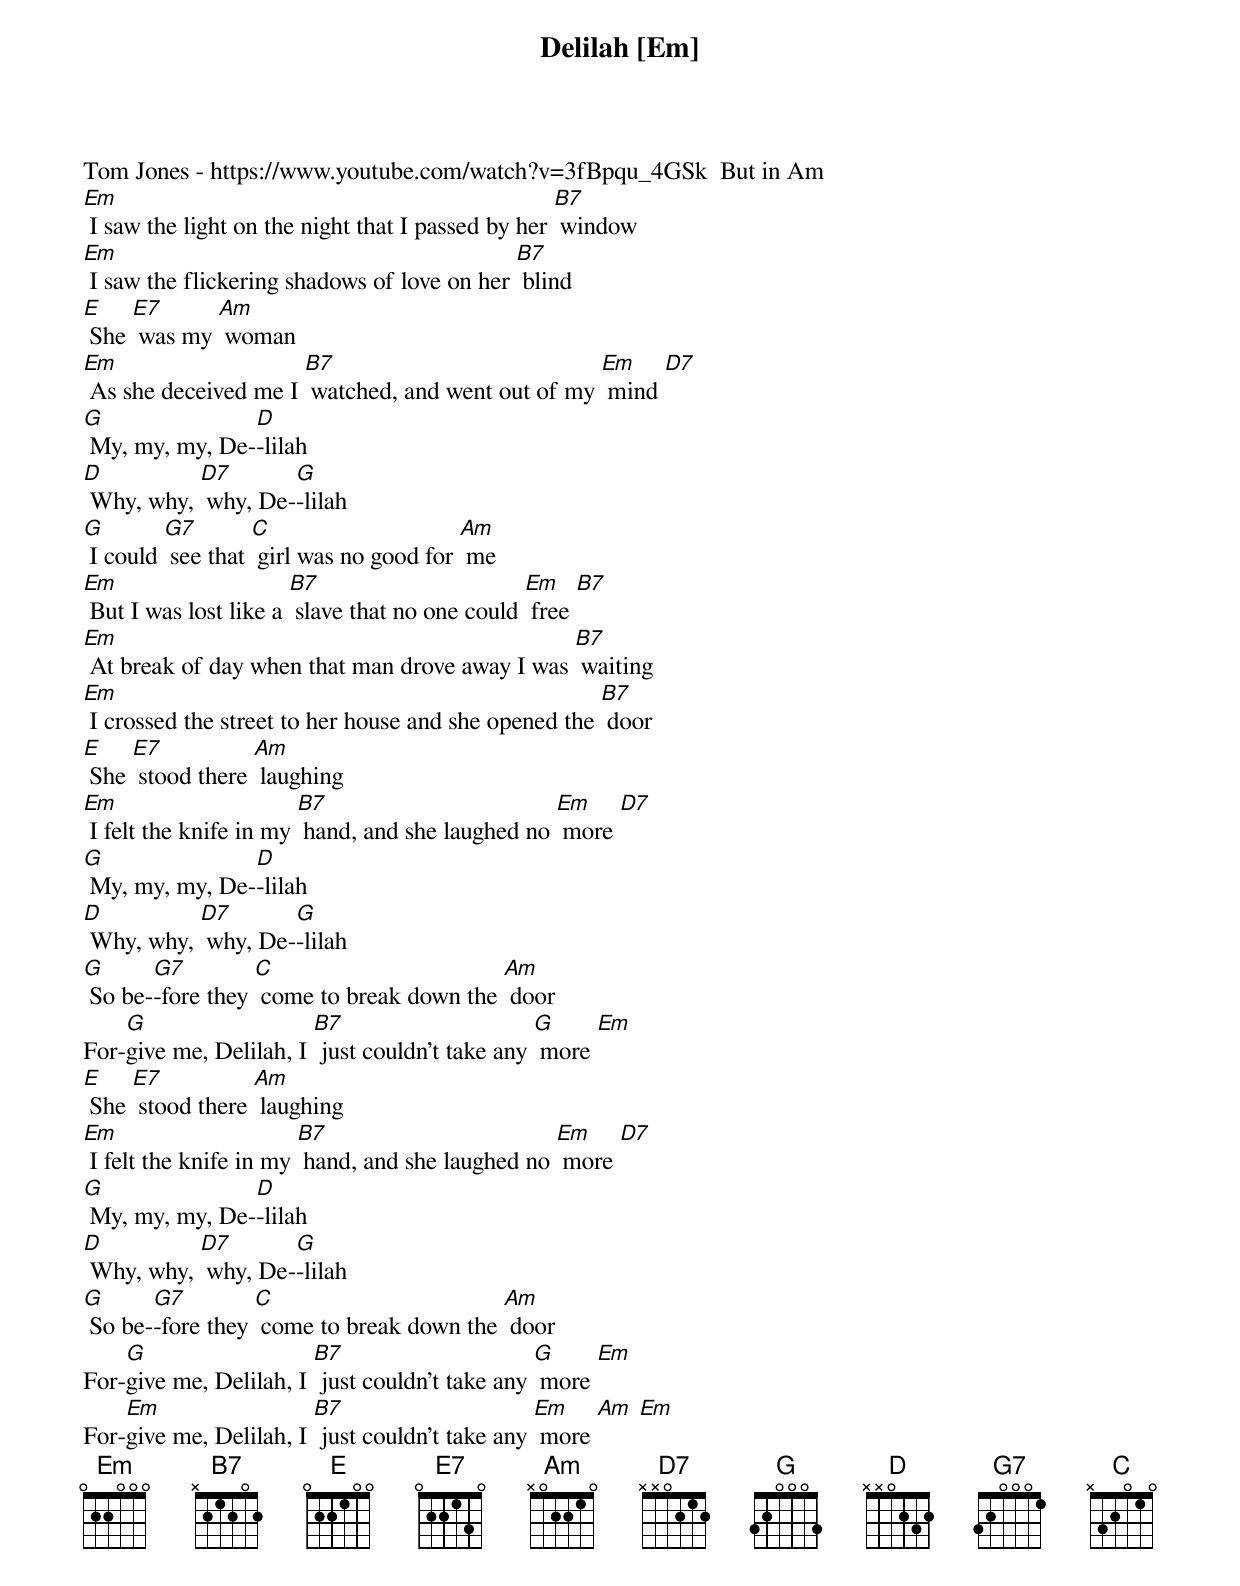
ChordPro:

{t: Delilah [Em] }
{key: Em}
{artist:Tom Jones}
Tom Jones - https://www.youtube.com/watch?v=3fBpqu_4GSk  But in Am
{c: }
[Em] I saw the light on the night that I passed by her [B7] window
[Em] I saw the flickering shadows of love on her [B7] blind
[E] She [E7] was my [Am] woman
[Em] As she deceived me I [B7] watched, and went out of my [Em] mind [D7]
{c: }
[G] My, my, my, De-[D]-lilah
[D] Why, why, [D7] why, De-[G]-lilah
[G] I could [G7] see that [C] girl was no good for [Am] me
[Em] But I was lost like a [B7] slave that no one could [Em] free [B7]
{c: }
[Em] At break of day when that man drove away I was [B7] waiting
[Em] I crossed the street to her house and she opened the [B7] door
[E] She [E7] stood there [Am] laughing
[Em] I felt the knife in my [B7] hand, and she laughed no [Em] more [D7]
{c: }
[G] My, my, my, De-[D]-lilah
[D] Why, why, [D7] why, De-[G]-lilah
[G] So be-[G7]-fore they [C] come to break down the [Am] door
For-[G]give me, Delilah, I [B7] just couldn't take any [G] more [Em]
{c: }
[E] She [E7] stood there [Am] laughing
[Em] I felt the knife in my [B7] hand, and she laughed no [Em] more [D7]
[G] My, my, my, De-[D]-lilah
[D] Why, why, [D7] why, De-[G]-lilah
[G] So be-[G7]-fore they [C] come to break down the [Am] door
{c: }
For-[G]give me, Delilah, I [B7] just couldn't take any [G] more [Em]
For-[Em]give me, Delilah, I [B7] just couldn't take any [Em] more [Am] [Em]
